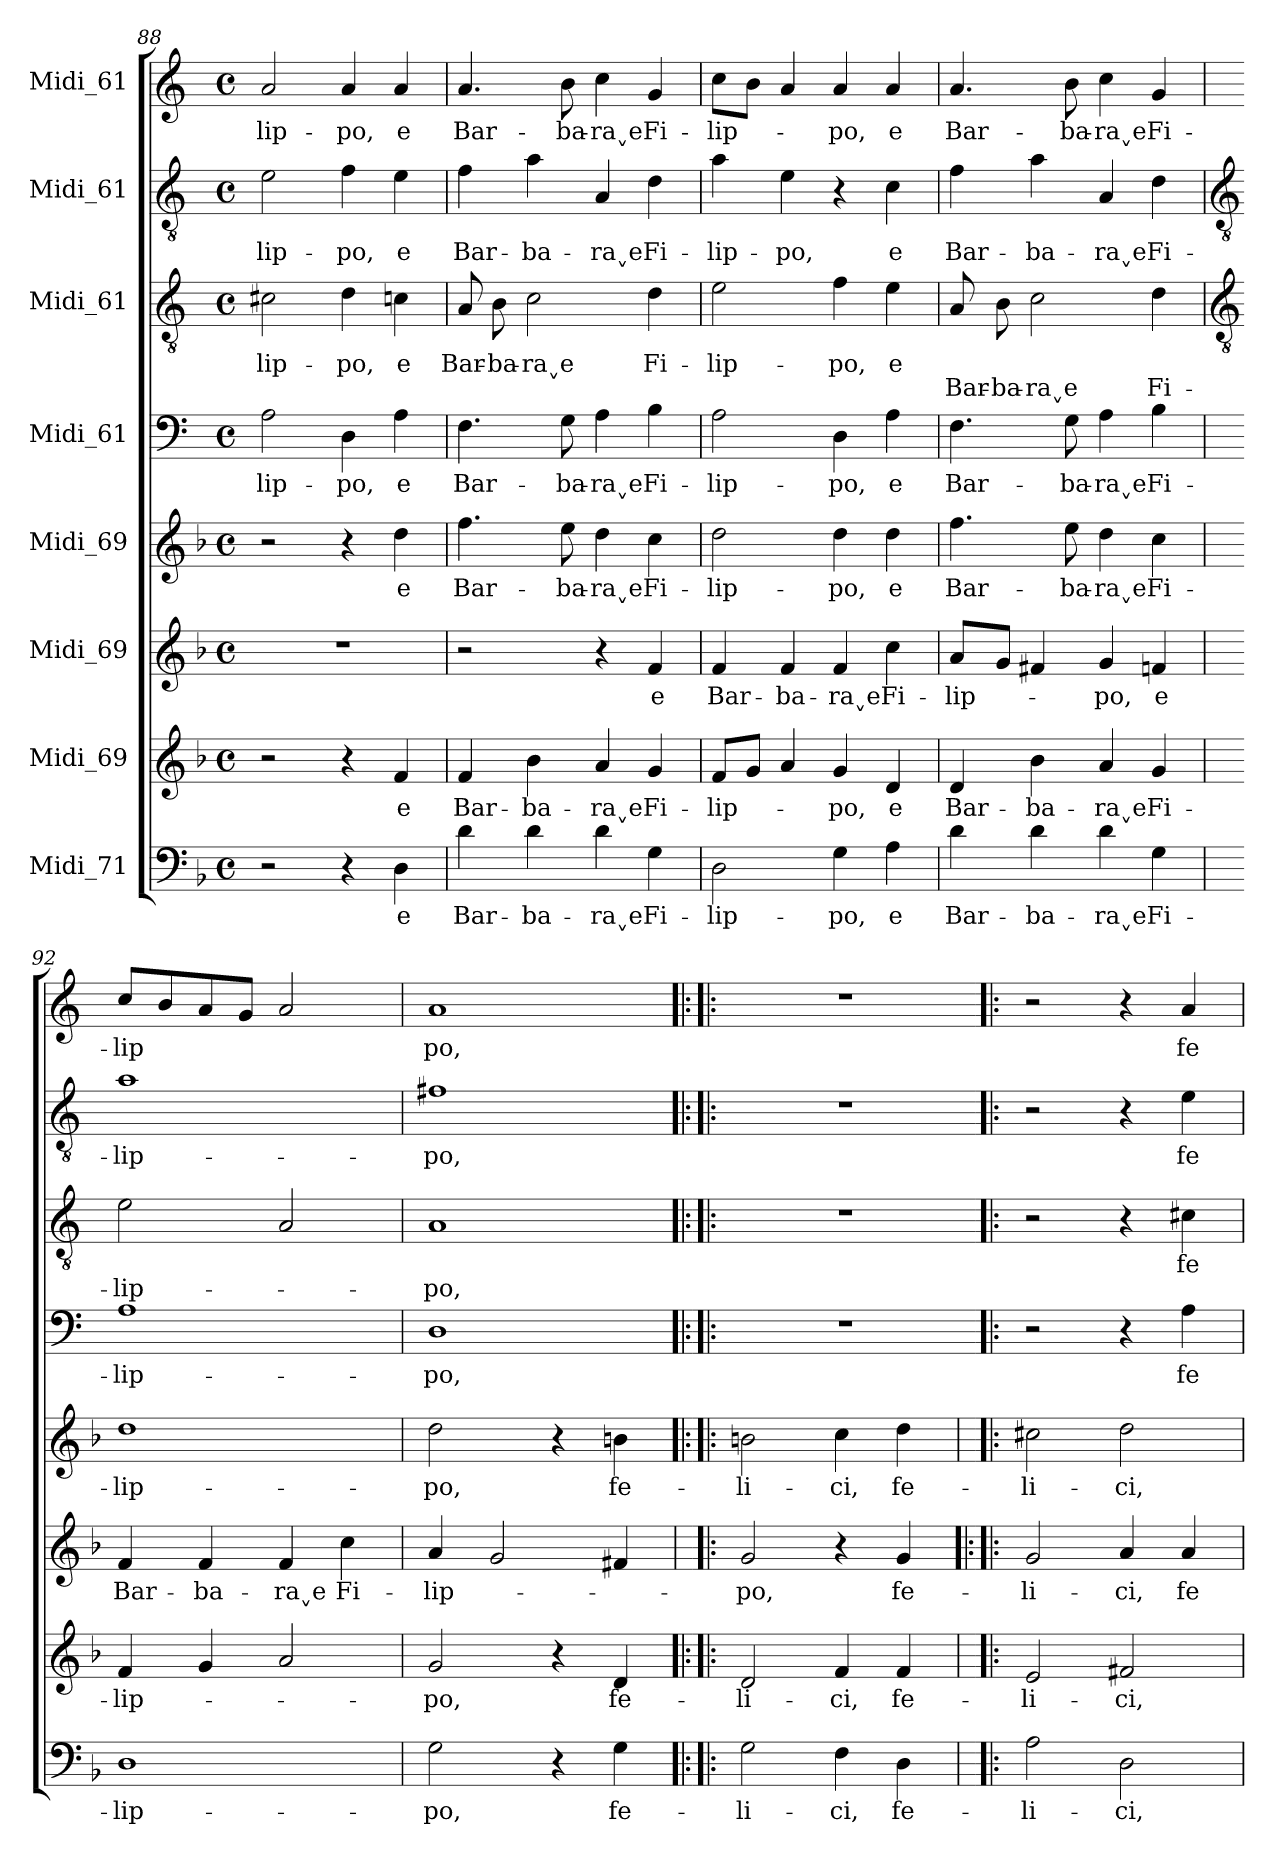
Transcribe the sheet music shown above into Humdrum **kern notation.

**kern	**text	**kern	**text	**kern	**text	**kern	**text	**kern	**text	**kern	**text	**text	**kern	**text	**kern	**text
*part8	*part8	*part7	*part7	*part6	*part6	*part5	*part5	*part4	*part4	*part3	*part3	*part3	*part2	*part2	*part1	*part1
*staff8	*staff8	*staff7	*staff7	*staff6	*staff6	*staff5	*staff5	*staff4	*staff4	*staff3	*staff3	*staff3	*staff2	*staff2	*staff1	*staff1
*I"Midi_71	*	*I"Midi_69	*	*I"Midi_69	*	*I"Midi_69	*	*I"Midi_61	*	*I"Midi_61	*	*	*I"Midi_61	*	*I"Midi_61	*
!!LO:LB:g=z
*clefF4	*	*clefG2	*	*clefG2	*	*clefG2	*	*clefF4	*	*clefGv2	*	*	*clefGv2	*	*clefG2	*
*	*	*	*	*	*	*	*	*ITrd4c7	*	*ITrd4c7	*	*	*ITrd4c7	*	*ITrd4c7	*
*k[b-]	*	*k[b-]	*	*k[b-]	*	*k[b-]	*	*k[b-]	*	*k[b-]	*	*	*k[b-]	*	*k[b-]	*
*F:	*	*F:	*	*F:	*	*F:	*	*F:	*	*F:	*	*	*F:	*	*F:	*
*M4/4	*	*M4/4	*	*M4/4	*	*M4/4	*	*M4/4	*	*M4/4	*	*	*M4/4	*	*M4/4	*
*met(c)	*	*met(c)	*	*met(c)	*	*met(c)	*	*met(c)	*	*met(c)	*	*	*met(c)	*	*met(c)	*
=88	=88	=88	=88	=88	=88	=88	=88	=88	=88	=88	=88	=88	=88	=88	=88	=88
!	!	!	!	!	!	!	!	!	!LO:LY:b	!	!LO:LY:b	!	!	!LO:LY:b	!	!LO:LY:b
2r	.	2r	.	1r	.	2r	.	2D	-lip-	2F#X	-lip-	.	2A	-lip-	2d	-lip-
!	!	!	!	!	!	!	!	!	!LO:LY:b	!	!LO:LY:b	!	!	!LO:LY:b	!	!LO:LY:b
4r	.	4r	.	.	.	4r	.	4GG	-po,	4G	-po,	.	4B-	-po,	4d	-po,
!	!LO:LY:b	!	!LO:LY:b	!	!	!	!LO:LY:b	!	!LO:LY:b	!	!LO:LY:b	!	!	!LO:LY:b	!	!LO:LY:b
4D	e	4f	e	.	.	4dd	e	4D	e	4Fn	e	.	4A	e	4d	e
!!LO:LB:g=z
=89	=89	=89	=89	=89	=89	=89	=89	=89	=89	=89	=89	=89	=89	=89	=89	=89
!	!LO:LY:b	!	!LO:LY:b	!	!	!	!LO:LY:b	!	!LO:LY:b	!	!LO:LY:b	!	!	!LO:LY:b	!	!LO:LY:b
4d	Bar-	4f	Bar-	2r	.	4.ff	Bar-	4.BB-	Bar-	8D	Bar-	.	4B-	Bar-	4.d	Bar-
!	!	!	!	!	!	!	!	!	!	!	!LO:LY:b	!	!	!	!	!
.	.	.	.	.	.	.	.	.	.	8E	-ba-	.	.	.	.	.
!	!LO:LY:b	!	!LO:LY:b	!	!	!	!	!	!	!	!LO:LY:b	!	!	!LO:LY:b	!	!
4d	-ba-	4b-	-ba-	.	.	.	.	.	.	2F	-raˬe	.	4d	-ba-	.	.
!	!	!	!	!	!	!	!LO:LY:b	!	!LO:LY:b	!	!	!	!	!	!	!LO:LY:b
.	.	.	.	.	.	8ee	-ba-	8C	-ba-	.	.	.	.	.	8e	-ba-
!	!LO:LY:b	!	!LO:LY:b	!	!	!	!LO:LY:b	!	!LO:LY:b	!	!	!	!	!LO:LY:b	!	!LO:LY:b
4d	-raˬe	4a	-raˬe	4r	.	4dd	-raˬe	4D	-raˬe	.	.	.	4D	-raˬe	4f	-raˬe
!	!LO:LY:b	!	!LO:LY:b	!	!LO:LY:b	!	!LO:LY:b	!	!LO:LY:b	!	!LO:LY:b	!	!	!LO:LY:b	!	!LO:LY:b
4G	Fi-	4g	Fi-	4f	e	4cc	Fi-	4E	Fi-	4G	Fi-	.	4G	Fi-	4c	Fi-
=90	=90	=90	=90	=90	=90	=90	=90	=90	=90	=90	=90	=90	=90	=90	=90	=90
!	!LO:LY:b	!	!LO:LY:b	!	!LO:LY:b	!	!LO:LY:b	!	!LO:LY:b	!	!LO:LY:b	!	!	!LO:LY:b	!	!LO:LY:b
2D	-lip-	8fL	-lip-	4f	Bar-	2dd	-lip-	2D	-lip-	2A	-lip-	.	4d	-lip-	8fL	-lip-
.	.	8gJ	.	.	.	.	.	.	.	.	.	.	.	.	8eJ	.
!	!	!	!	!	!LO:LY:b	!	!	!	!	!	!	!	!	!LO:LY:b	!	!
.	.	4a	.	4f	-ba-	.	.	.	.	.	.	.	4A	-po,	4d	.
!	!LO:LY:b	!	!LO:LY:b	!	!LO:LY:b	!	!LO:LY:b	!	!LO:LY:b	!	!LO:LY:b	!	!	!	!	!LO:LY:b
4G	-po,	4g	-po,	4f	-raˬe	4dd	-po,	4GG	-po,	4B-	-po,	.	4r	.	4d	-po,
!	!LO:LY:b	!	!LO:LY:b	!	!LO:LY:b	!	!LO:LY:b	!	!LO:LY:b	!	!LO:LY:b	!	!	!LO:LY:b	!	!LO:LY:b
4A	e	4d	e	4cc	Fi-	4dd	e	4D	e	4A	e	.	4F	e	4d	e
=91	=91	=91	=91	=91	=91	=91	=91	=91	=91	=91	=91	=91	=91	=91	=91	=91
!	!LO:LY:b	!	!LO:LY:b	!	!LO:LY:b	!	!LO:LY:b	!	!LO:LY:b	!	!	!LO:LY:b	!	!LO:LY:b	!	!LO:LY:b
4d	Bar-	4d	Bar-	8aL	-lip-	4.ff	Bar-	4.BB-	Bar-	8D	.	Bar-	4B-	Bar-	4.d	Bar-
!	!	!	!	!	!	!	!	!	!	!	!	!LO:LY:b	!	!	!	!
.	.	.	.	8gJ	.	.	.	.	.	8E	.	-ba-	.	.	.	.
!	!LO:LY:b	!	!LO:LY:b	!	!	!	!	!	!	!	!	!LO:LY:b	!	!LO:LY:b	!	!
4d	-ba-	4b-	-ba-	4f#X	.	.	.	.	.	2F	.	-raˬe	4d	-ba-	.	.
!	!	!	!	!	!	!	!LO:LY:b	!	!LO:LY:b	!	!	!	!	!	!	!LO:LY:b
.	.	.	.	.	.	8ee	-ba-	8C	-ba-	.	.	.	.	.	8e	-ba-
!	!LO:LY:b	!	!LO:LY:b	!	!LO:LY:b	!	!LO:LY:b	!	!LO:LY:b	!	!	!	!	!LO:LY:b	!	!LO:LY:b
4d	-raˬe	4a	-raˬe	4g	-po,	4dd	-raˬe	4D	-raˬe	.	.	.	4D	-raˬe	4f	-raˬe
!	!LO:LY:b	!	!LO:LY:b	!	!LO:LY:b	!	!LO:LY:b	!	!LO:LY:b	!	!	!LO:LY:b	!	!LO:LY:b	!	!LO:LY:b
4G	Fi-	4g	Fi-	4fn	e	4cc	Fi-	4E	Fi-	4G	.	Fi-	4G	Fi-	4c	Fi-
!!LO:LB:g=z
=92	=92	=92	=92	=92	=92	=92	=92	=92	=92	=92	=92	=92	=92	=92	=92	=92
*	*	*	*	*	*	*	*	*	*	*clefGv2	*	*	*clefGv2	*	*	*
!	!LO:LY:b	!	!LO:LY:b	!	!LO:LY:b	!	!LO:LY:b	!	!LO:LY:b	!	!	!LO:LY:b	!	!LO:LY:b	!	!LO:LY:b
1D	-lip-	4f	-lip-	4f	Bar-	1dd	-lip-	1D	-lip-	2A	.	-lip-	1d	-lip-	8fL	-lip
.	.	.	.	.	.	.	.	.	.	.	.	.	.	.	8e	.
!	!	!	!	!	!LO:LY:b	!	!	!	!	!	!	!	!	!	!	!
.	.	4g	.	4f	-ba-	.	.	.	.	.	.	.	.	.	8d	.
.	.	.	.	.	.	.	.	.	.	.	.	.	.	.	8cJ	.
!	!	!	!	!	!LO:LY:b	!	!	!	!	!	!	!	!	!	!	!
.	.	2a	.	4f	-raˬe	.	.	.	.	2D	.	.	.	.	2d	.
!	!	!	!	!	!LO:LY:b	!	!	!	!	!	!	!	!	!	!	!
.	.	.	.	4cc	Fi-	.	.	.	.	.	.	.	.	.	.	.
!!LO:LB:g=z
=93	=93	=93	=93	=93	=93	=93	=93	=93	=93	=93	=93	=93	=93	=93	=93	=93
!	!LO:LY:b	!	!LO:LY:b	!	!LO:LY:b	!	!LO:LY:b	!	!LO:LY:b	!	!	!LO:LY:b	!	!LO:LY:b	!	!LO:LY:b
2G	-po,	2g	-po,	4a	-lip-	2dd	-po,	1GG	-po,	1D	.	-po,	1Bn	-po,	1d	po,
.	.	.	.	2g	.	.	.	.	.	.	.	.	.	.	.	.
4r	.	4r	.	.	.	4r	.	.	.	.	.	.	.	.	.	.
!	!LO:LY:b	!	!LO:LY:b	!	!	!	!LO:LY:b	!	!	!	!	!	!	!	!	!
4G	fe-	4d	fe-	4f#X	.	4bn	fe-	.	.	.	.	.	.	.	.	.
=94!|:	=94!|:	=94!|:	=94!|:	=94	=94!|:	=94!|:	=94!|:	=94!|:	=94!|:	=94!|:	=94!|:	=94!|:	=94!|:	=94!|:	=94!|:	=94!|:
!	!LO:LY:b	!	!LO:LY:b	!	!LO:LY:b	!	!LO:LY:b	!	!	!	!	!	!	!	!	!
2G	-li-	2d	-li-	2g	-po,	2bn	-li-	1r	.	1r	.	.	1r	.	1r	.
!	!LO:LY:b	!	!LO:LY:b	!	!	!	!LO:LY:b	!	!	!	!	!	!	!	!	!
4F	-ci,	4f	-ci,	4r	.	4cc	-ci,	.	.	.	.	.	.	.	.	.
!	!LO:LY:b	!	!LO:LY:b	!	!LO:LY:b	!	!LO:LY:b	!	!	!	!	!	!	!	!	!
4D	fe-	4f	fe-	4g	fe-	4dd	fe-	.	.	.	.	.	.	.	.	.
=95	=95	=95	=95	=95!|:	=95	=95	=95	=95	=95	=95	=95	=95	=95	=95	=95	=95
!	!LO:LY:b	!	!LO:LY:b	!	!LO:LY:b	!	!LO:LY:b	!	!	!	!	!	!	!	!	!
2A	-li-	2e	-li-	2g	-li-	2cc#X	-li-	2r	.	2r	.	.	2r	.	2r	.
!	!LO:LY:b	!	!LO:LY:b	!	!LO:LY:b	!	!LO:LY:b	!	!	!	!	!	!	!	!	!
2D	-ci,	2f#X	-ci,	4a	-ci,	2dd	-ci,	4r	.	4r	.	.	4r	.	4r	.
!	!	!	!	!	!LO:LY:b	!	!	!	!LO:LY:b	!	!LO:LY:b	!	!	!LO:LY:b	!	!LO:LY:b
.	.	.	.	4a	fe-	.	.	4D	fe-	4F#X	fe-	.	4A	fe-	4d	fe-
=	=	=	=	=	=	=	=	=	=	=	=	=	=	=	=	=
*-	*-	*-	*-	*-	*-	*-	*-	*-	*-	*-	*-	*-	*-	*-	*-	*-
